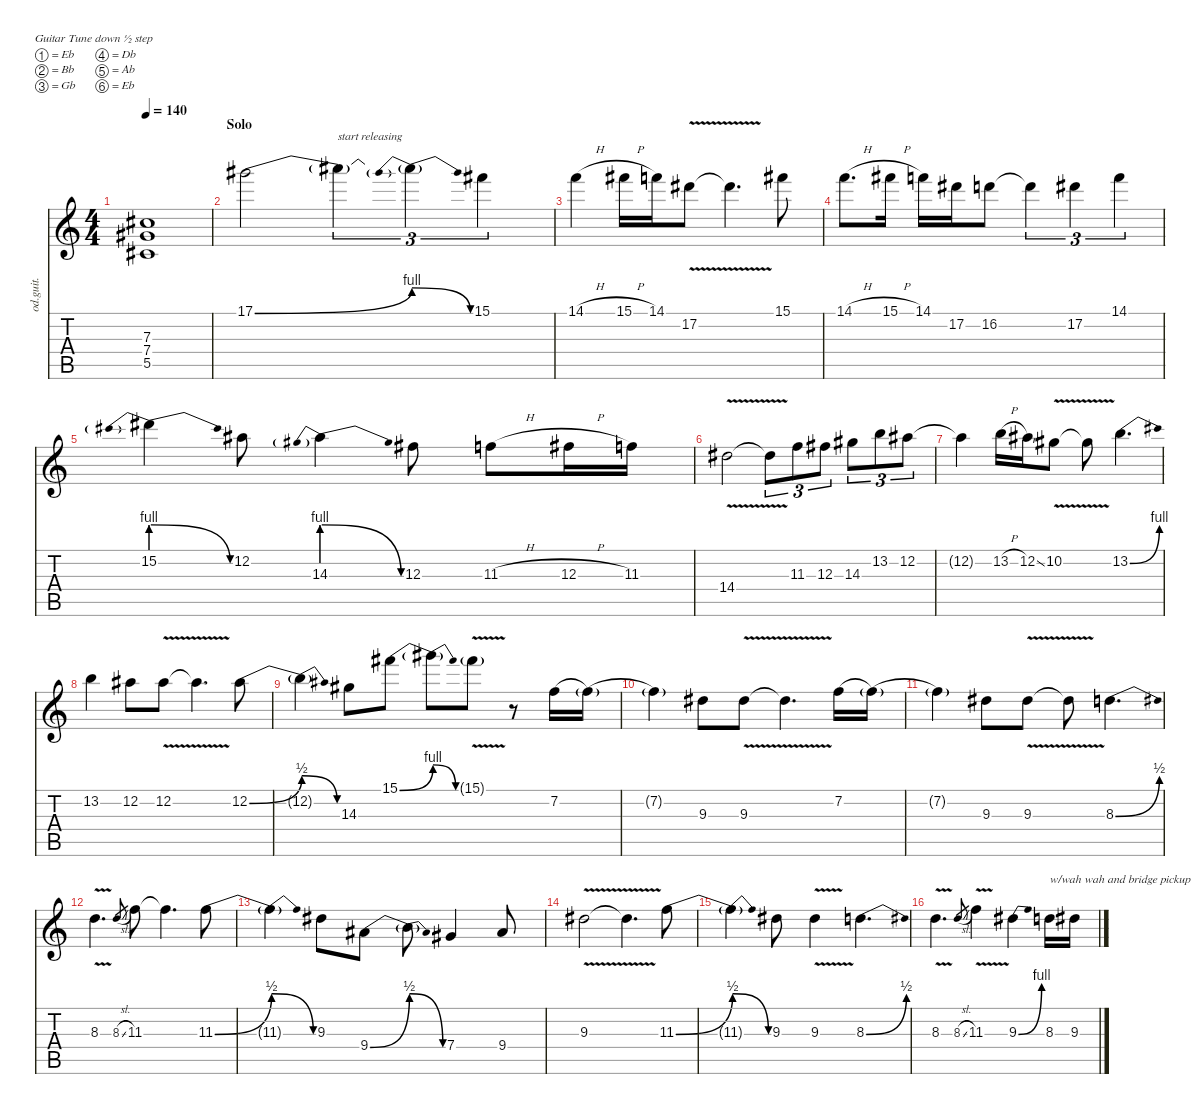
\defaultSystemsLayout 4
\hideDynamics
\bracketExtendMode nobrackets
\otherSystemsTrackNameOrientation horizontal
\track ("Guitar 1 (Slash)" "od.guit.") {instrument overdrivenguitar}
\staff {score tabs}
\tuning (Eb4 Bb3 Gb3 Db3 Ab2 Eb2)
\ts (4 4)
\tempo 140
\clef g2
\ks c
(7.3{t acc #} 7.4{t acc #} 5.5{t acc #}).1{dy ff beam Up} |
\section ("" "Solo")
17.1{be (bend 0 0 60 4) acc #}.2{beam Down} 17.1{t}.4{tu (3 2) txt "start releasing" beam Down} 17.1{be (prebendrelease 0 4 60 0) t}.4{tu (3 2) beam Down} 15.1{acc #}.4{tu (3 2) beam Down} |
14.1{h}.4{beam Down} 15.1{h acc #}.16{beam Down} 14.1.16{beam Down} 17.2{v acc #}.8{beam Down} 17.2{v t acc #}.4{d beam Down} 15.1{acc #}.8{beam Down} |
14.1{h}.8{d beam Down} 15.1{h acc #}.16{beam Down} 14.1.16{beam Down} 17.2{acc #}.16{beam Down} 16.2.8{beam Down} 16.2{t}.4{tu (3 2) beam Down} 17.2{acc #}.4{tu (3 2) beam Down} 14.1.4{tu (3 2) beam Down} |
15.2{be (prebendrelease 0 4 39.999998399999996 0)}.4{beam Down} 12.2{acc #}.8{beam Down} 14.3{be (prebendrelease 0 4 39.999998399999996 0)}.4{beam Down} 12.3{acc #}.8{beam Down} 11.3{h}.8{beam Down} 12.3{h acc #}.16{beam Down} 11.3.16{beam Down} |
14.4{v acc #}.2{beam Down} 14.4{v t acc #}.8{tu (3 2) beam Down} 11.3.8{tu (3 2) beam Down} 12.3{acc #}.8{tu (3 2) beam Down} 14.3{acc #}.8{tu (3 2) beam Down} 13.2.8{tu (3 2) beam Down} 12.2{acc #}.8{tu (3 2) beam Down} |
12.2{t acc #}.4{beam Down} 13.2{h}.16{beam Down} 12.2{ss acc #}.16{beam Down} 10.2{v acc #}.8{beam Down} 10.2{v t acc #}.8{beam Down} 13.2{be (bend 0 0 30 4)}.4{d beam Down} |
13.2.4{beam Down} 12.2{acc #}.8{beam Down} 12.2{v acc #}.8{beam Down} 12.2{v t acc #}.4{d beam Down} 12.2{be (bend 0 0 60 2) acc #}.8{beam Down} |
12.2{be (release 0 2 60 0) t}.4{beam Down} 14.3{acc #}.8{beam Down} 15.1{be (bend 0 0 60 4) acc #}.8{beam Down} 15.1{be (release 0 4 60 0) t}.8{beam Down} 15.1{v g acc #}.8{dy fff beam Down} r.8{beam Down} 7.2{be (hold 0 0 60 0)}.16{dy ff beam Down} 7.2{be (hold 0 0 60 0) t}.16{beam Down} |
7.2{be (hold 0 0 60 0) t}.4{beam Down} 9.3{acc #}.8{beam Down} 9.3{v acc #}.8{beam Down} 9.3{v t acc #}.4{d beam Down} 7.2{be (hold 0 0 60 0)}.16{beam Down} 7.2{be (hold 0 0 60 0) t}.16{beam Down} |
7.2{be (hold 0 0 60 0) t}.4{beam Down} 9.3{acc #}.8{beam Down} 9.3{v acc #}.8{beam Down} 9.3{v t acc #}.8{beam Down} 8.3{be (bend 0 0 30 2)}.4{d beam Down} |
8.3{v}.4{d beam Down} 8.3{sl}.8{gr dy f beam Up} 11.3.8{dy ff beam Down} 11.3{t}.4{d beam Down} 11.3{be (bend 0 0 60 2)}.8{beam Down} |
11.3{be (release 0 2 60 0) t}.4{beam Down} 9.3{acc #}.8{beam Down} 9.4{be (bend 0 0 60 2) acc #}.8{beam Down} 9.4{be (release 0 2 60 0) t}.8{beam Down} 7.4{acc #}.4{beam Up} 9.4{acc #}.8{beam Up} |
9.3{v acc #}.2{beam Down} 9.3{v t acc #}.4{d beam Down} 11.3{be (bend 0 0 60 2)}.8{beam Down} |
11.3{be (release 0 2 60 0) t}.4{beam Down} 9.3{acc #}.8{beam Down} 9.3{v acc #}.4{beam Down} 8.3{be (bend 0 0 30 2)}.4{d beam Down} |
8.3{v}.4{d beam Down} 8.3{sl}.8{gr dy mf beam Up} 11.3{v}.4{dy ff beam Down} 9.3{be (bend 0 0 30 4) acc #}.4{beam Down} 8.3.16{txt "w/wah wah and bridge pickup" beam Down} 9.3{acc #}.16{beam Down}
